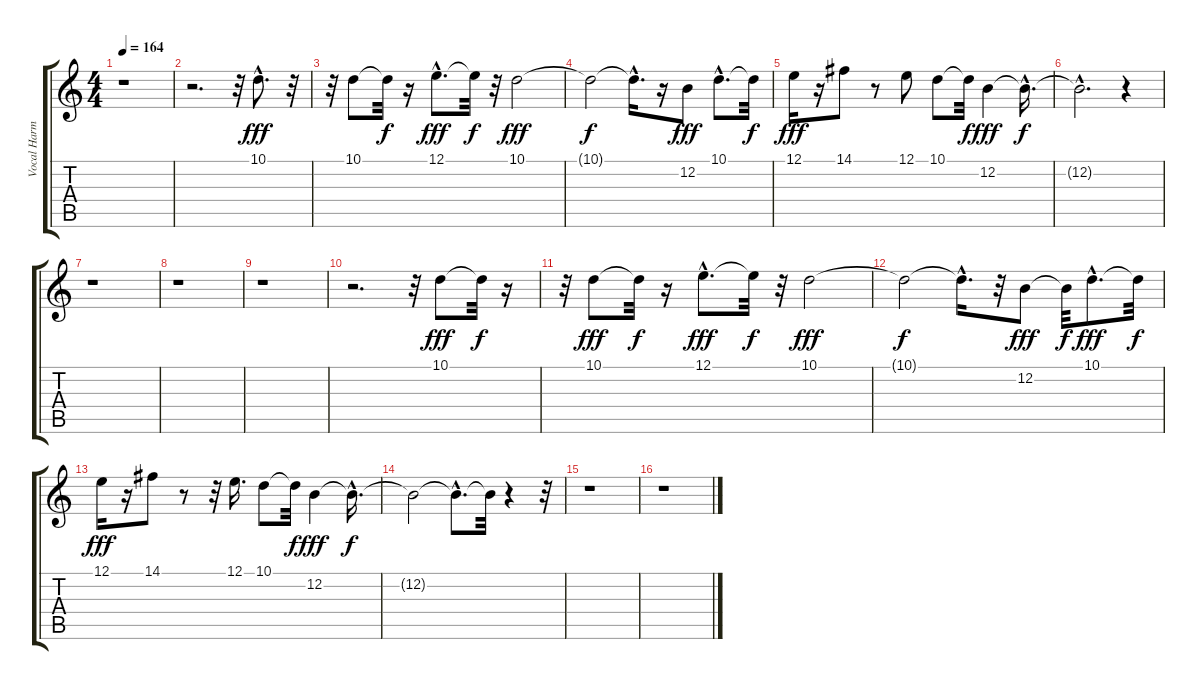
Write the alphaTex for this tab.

\track ("Vocal Harmony" "Vocal Harm") {instrument tangoaccordion}
\staff {score tabs}
\tuning (E4 B3 G3 D3 A2 E2) {hide}
\ts (4 4)
\tempo 164
\clef g2
\ks c
r.1{dy f} |
r.2{d} r.32 10.1{hac}.8{d dy fff} r.32 |
r.32 10.1.8 10.1{t}.32{dy f} r.16 12.1{hac}.8{d dy fff} 12.1{t}.32{dy f} r.32 10.1.2{dy fff} |
10.1{t}.2{dy f} 10.1{hac t}.16{d} r.16 12.2.8{dy fff} 10.1{hac}.8{d} 10.1{t}.32{dy f} |
12.1.16{dy fff} r.16 14.1.8 r.8 12.1.8 10.1.8 10.1{t}.32{dy f} 12.2.4{dy fff} 12.2{hac t}.16{d dy f} |
12.2{hac t}.2{d} r.4 |
r.1 |
r.1 |
r.1 |
r.2{d} r.32 10.1.8{dy fff} 10.1{t}.32{dy f} r.16 |
r.32 10.1.8{dy fff} 10.1{t}.32{dy f} r.16 12.1{hac}.8{d dy fff} 12.1{t}.32{dy f} r.32 10.1.2{dy fff} |
10.1{t}.2{dy f} 10.1{hac t}.16{d} r.32 12.2.8{dy fff} 12.2{t}.32{dy f} 10.1{hac}.8{d dy fff} 10.1{t}.32{dy f} |
12.1.16{dy fff} r.16 14.1.8 r.8 r.32 12.1.16{d} 10.1.8 10.1{t}.32{dy f} 12.2.4{dy fff} 12.2{hac t}.16{d dy f} |
12.2{t}.2 12.2{hac t}.8{d} 12.2{t}.32 r.4 r.32 |
r.1 |
r.1
